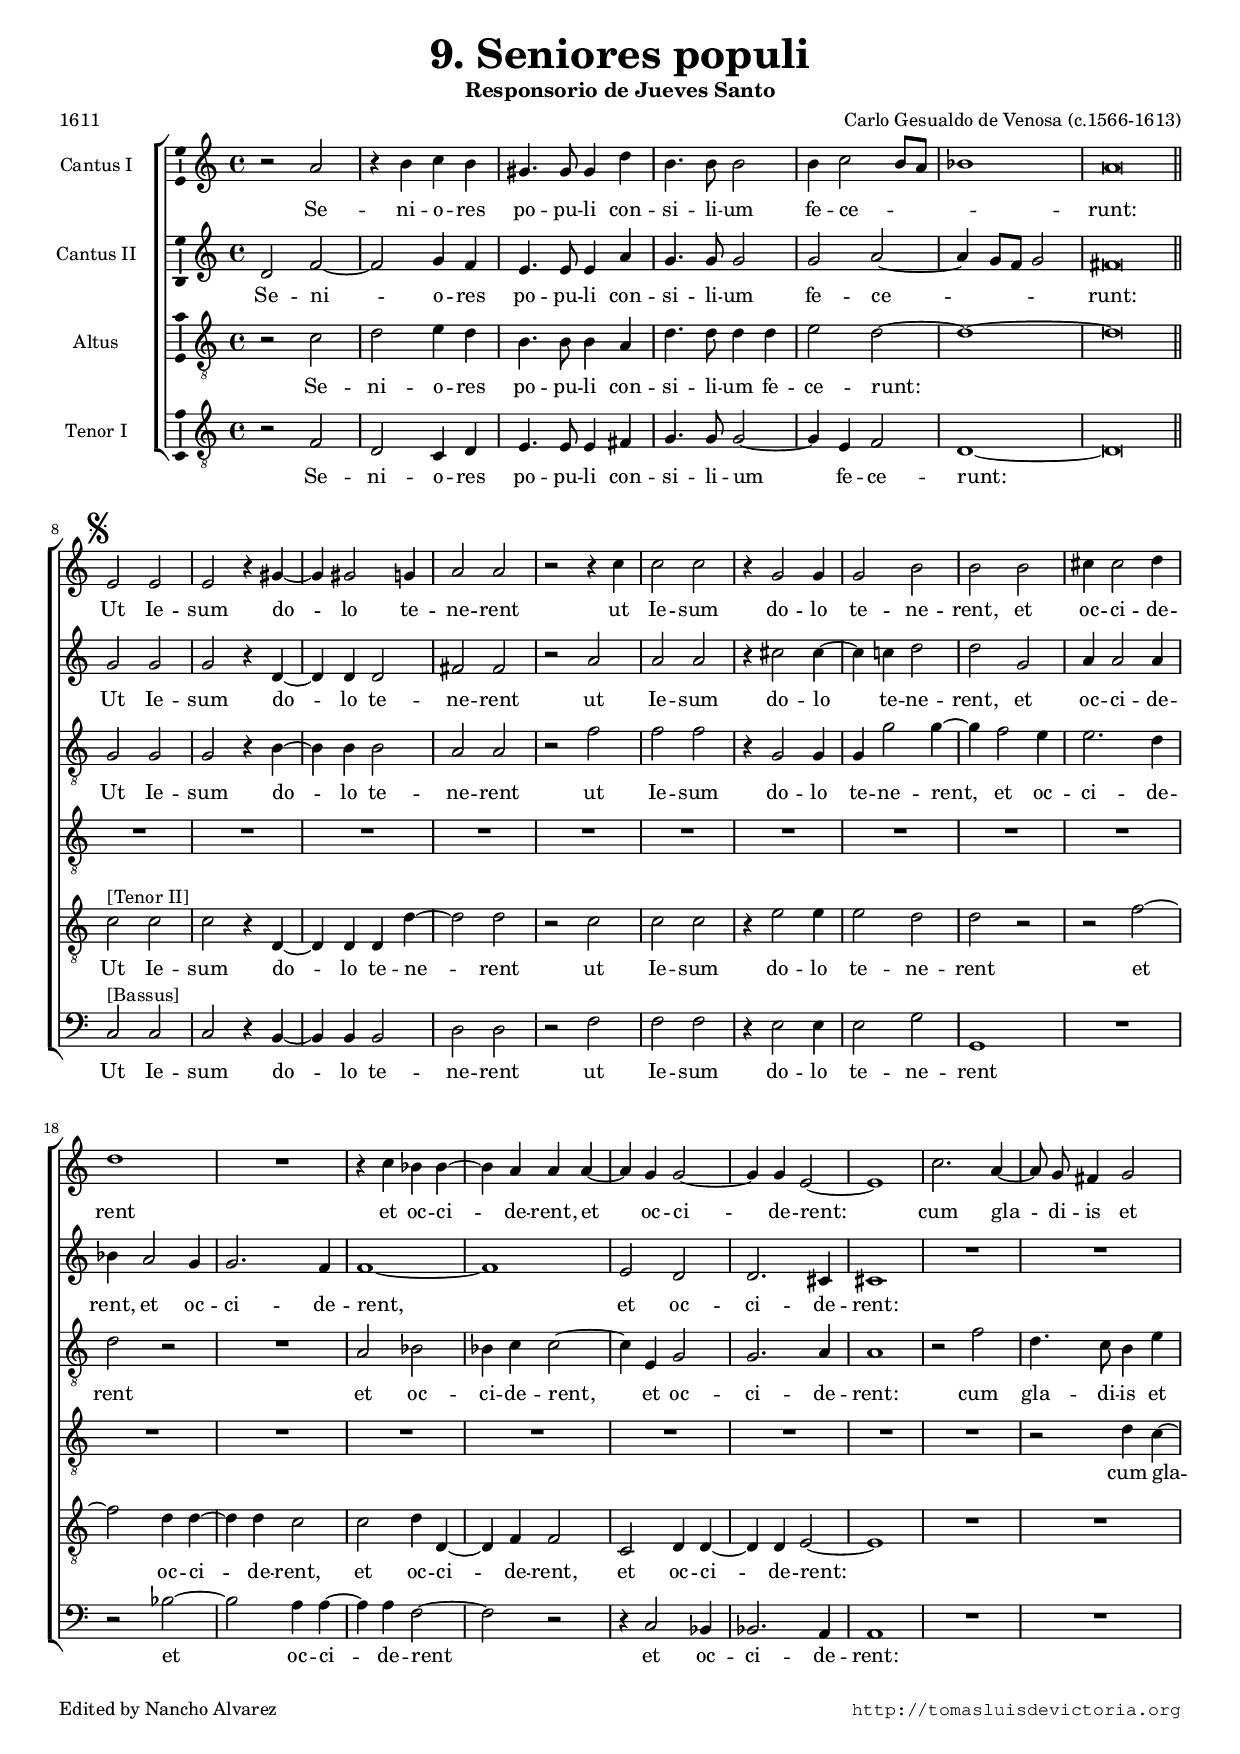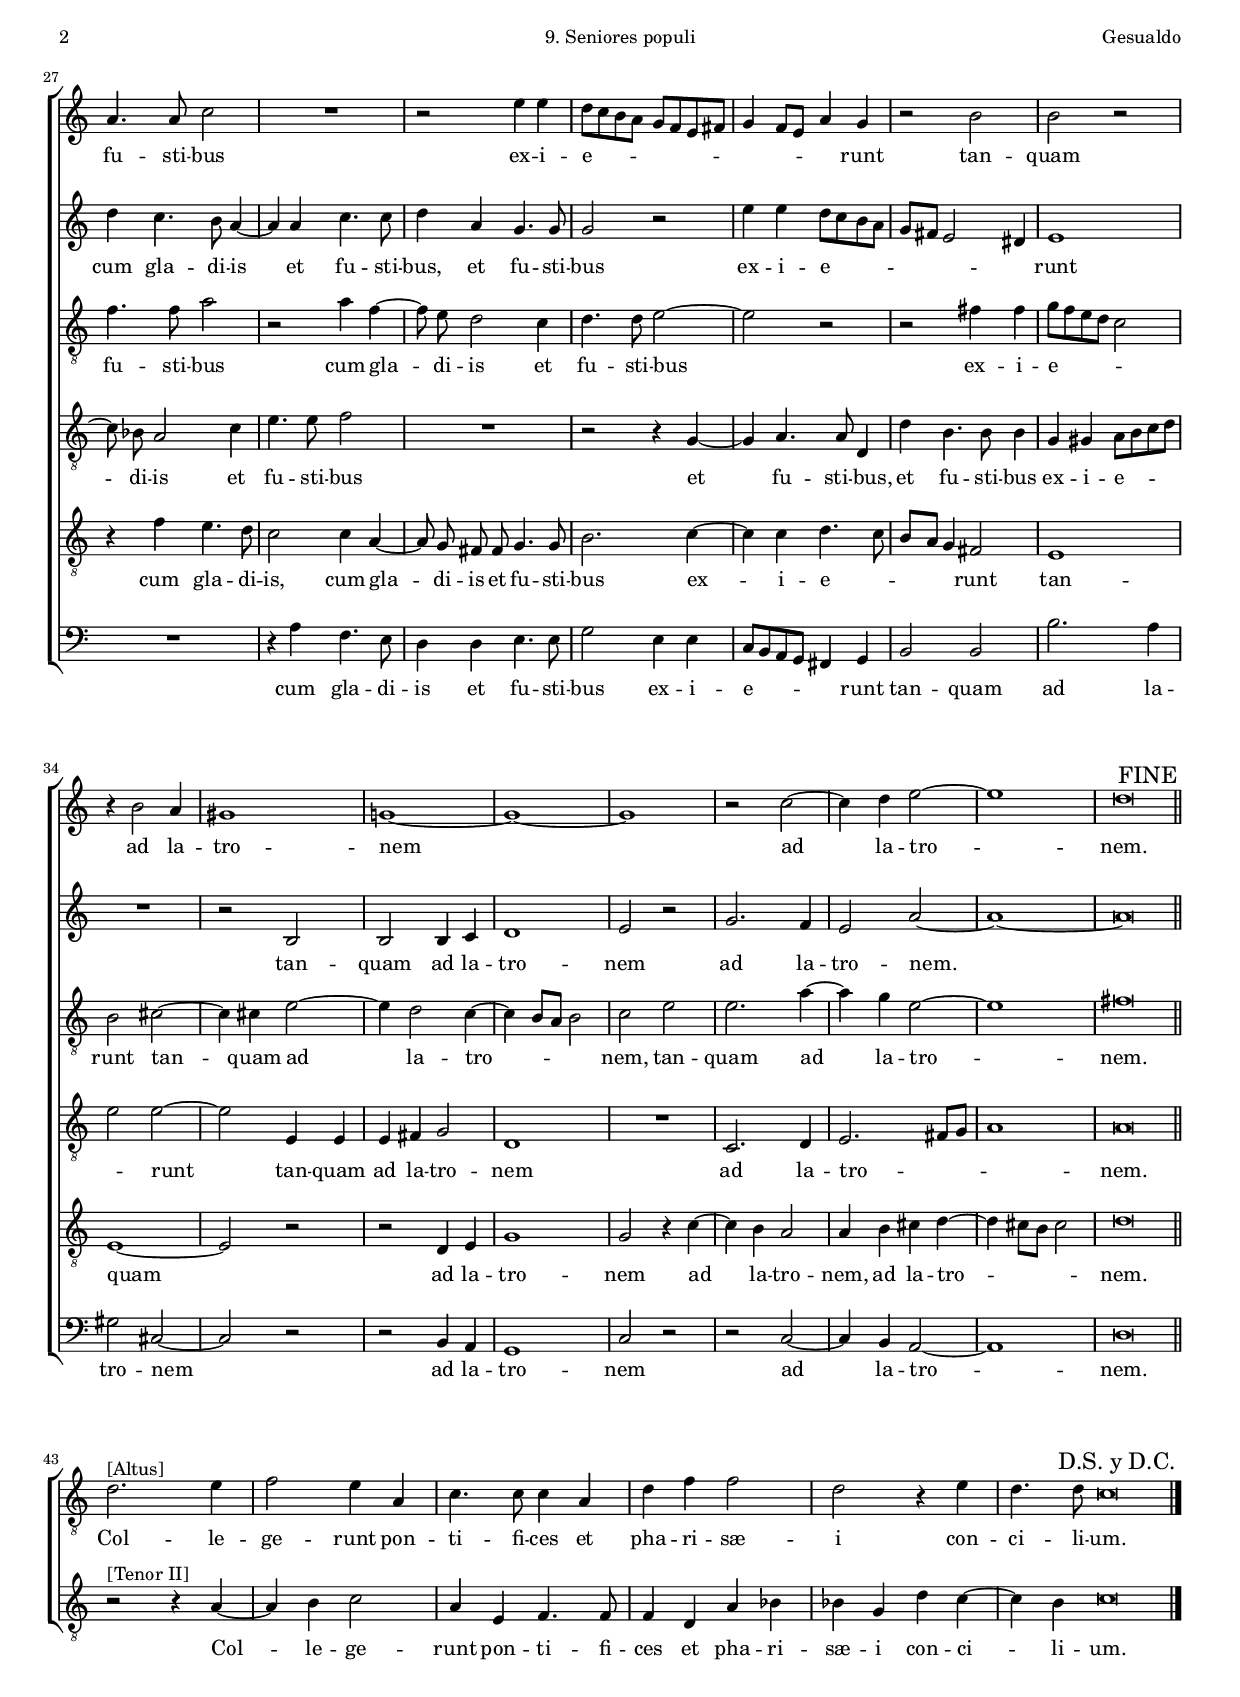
\version "2.18.0"

#(set-default-paper-size "a4")
#(set-global-staff-size 16.0)
#(ly:set-option 'point-and-click #f)
mtempo={\tempo 4 = 100}
mtempob={\tempo 4 = 50}
ss=\once \set suggestAccidentals = ##t
%mobile -s13.5 -i1.5

showMultiRests = { \set Staff.keepAliveInterfaces = #'( rhythmic-grob-interface multi-measure-rest-interface lyric-interface stanza-number-interface percent-repeat-interface) }
hideMultiRests = \unset Staff.keepAliveInterfaces

mt=#(define-music-function (parser location offset) (number?) ; move lyric text
      #{ \once \override LyricText.X-offset = -$offset #})


htitle="9. Seniores populi"
hcomposer="Gesualdo"

\header {
	title=\markup{\fontsize #3 "9. Seniores populi"}
	subtitle=\markup {"Responsorio de Jueves Santo"}
	%subsubtitle=\markup{\null \vspace #2 }
	%composer=\markup{\right-column{ "Carlo Gesualdo de Venosa"  "(c.1566-1613)"}}
	composer=\markup{"Carlo Gesualdo de Venosa (c.1566-1613)"}
        pdfauthor=\composer
	poet="1611"
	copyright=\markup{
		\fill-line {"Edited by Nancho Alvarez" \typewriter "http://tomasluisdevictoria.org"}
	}
%	tagline=""
}


global={\key c \major \time 4/4 \skip 1*7 \bar "||" \break
				\skip 1*35 \bar "||" \break
				\skip 1*6 \bar "|." }


cantus=\relative c''{
        r2 a
        r4 b c b
        gis4. gis8 gis4d'
        b4. b8 b2
        b4 c2 b8[ a]
        bes1
        a\breve*1/2
        \mark \markup { \musicglyph #"scripts.segno" }
	e2 e
	e r4 gis ~
	gis gis2 g4
	a2 a
	r2 r4 c
	c2 c
	r4 g2 g4
	g2 b
	b b
	cis4 cis2 d4
	d1
	R1
	r4 c bes bes ~
	bes4 a a a ~
	a g g2 ~
	g4 g e2 ~
	e1
	c'2. a4 ~
	a8 \noBeam g fis4 g2
	a4. a8 c2
	R1
	r2 e4 e
	d8[ c b a] g[ f e fis]
	g4 f8[ e] a4 g
	r2 b
	b r
	r4 b2 a4
	gis1
	g! ~
	g ~
	g
	r2 c ~
	c4 d e2 ~
	e1
	d\breve*1/2
	\override Score.RehearsalMark.self-alignment-X = #right
	\override Score.RehearsalMark.break-visibility = #'#(#t #t #f)
	\mark \markup{"FINE"}
	R1*6
	\mark \markup{"D.S. y D.C."}
}

cantusdos=\relative c'{
	d2 f ~
	f g4 f 
	e4. e8 e4 a
	g4. g8 g2
	g2 a ~
	a4 g8[ f] g2
	fis\breve*1/2
	g2 g
	g r4 d ~
	d d d2
	fis2 fis
	r a
	a a
	r4 cis2 cis4 ~
	cis4 c d2
	d g,
	a4 a2 a4
	bes4 a2 g4
	g2. f4
	f1 ~
	f
	e2 d
	d2. cis4
	cis1
	R1*2
	d'4 c4. b8 a4 ~
	a4 a c4. c8
	d4 a g4. g8
	g2 r
	e'4 e d8[ c b a]
	g8[ fis] e2 dis4
	e1
	R1
	r2 b
	b b4 c
	d1
	e2 r
	g2. f4
	e2 a ~
	a1 ~
	a\breve*1/2
	R1*6
}

altus=\relative c'{
	r2 c
	d e4 d
	b4. b8 b4 a
	d4. d8 d4 d
	e2 d ~
	d1 ~
	d\breve*1/2
	g,2 g
	g2 r4 b ~
	b b b2
	a a
	r2 f'
	f f
	r4 g,2 g4
	g4 g'2 g4 ~
	g f2 e4
	e2. d4
	d2 r
	R1
	a2 bes
	bes4 c c2 ~
	c4 e, g2
	g2. a4
	a1
	r2 f'
	d4. c8 b4 e
	f4. f8 a2
	r2 a4 f ~
	f8 e d2 c4
	d4. d8 e2 ~
	e r
	r fis4 fis
	g8[ f e d] c2
	b cis ~
	cis4 cis e2 ~
	e4 d2 c4 ~
	c4 b8[ a] b2
	c e
	e2. a4 ~
	a g e2 ~
	e1 
	fis\breve*1/2
	s4*0^\markup{"[Altus]"} %notablet
	d2. e4
	f2 e4 a,
	c4. c8 c4 a
	d f f2
	d r4 e
	d4. d8 c\breve*1/4
}

tenor=\relative c{
	r2 f
	d c4 d
	e4. e8 e4 fis
	g4. g8 g2 ~
	g4 e f2
	d1 ~
	d\breve*1/2
	\showMultiRests
	R1*18
	r2 d'4 c ~
	c8 bes a2 c4
	e4. e8 f2
	R1
	r2 r4 g, ~
	g a4. a8 d,4
	d'4 b4. b8 b4
	g4 gis a8[ b c d]
	e2 e ~
	e e,4 e
	e fis g2
	d1
	R1
	c2. d4
	e2. fis8[ g]
	a1
	a\breve*1/2
	\hideMultiRests
	R1*6
}

tenordos=\relative c'{
	R1*7
	s4*0^\markup{"[Tenor II]"} %notablet
	c2 c
	c r4 d, ~
	d d d d'~
	d2 d
	r2 c
	c c
	r4 e2 e4
	e2 d
	d r
	r f ~
	f d4 d ~
	d d c2
	c d4 d, ~
	d f f2
	c2 d4 d ~
	d d e2 ~
	e1
	R1*2
	r4 f'4 e4. d8
	c2 c4 a ~
	a8 g fis fis g4. g8
	b2.c4 ~
	c c d4. c8
	b8[ a] g4 fis2
	e1
	e1 ~
	e2 r
	r d4 e
	g1
	g2 r4 c ~
	c b a2
	a4 b cis d ~
	d cis8[ b] cis2
	d\breve*1/2
	s4*0^\markup{"[Tenor II]"} %notablet
	r2 r4 a ~
	a b c2
	a4 e f4. f8
	f4 d a' bes
	bes g d' c ~
	c b \mtempob c\breve*1/4
}

bassus=\relative c{
	R1*7
	s4*0^\markup{"[Bassus]"} %notablet
	c2 c
	c r4 b ~
	b b b2
	d2 d
	r2 f
	f f
	r4 e2 e4
	e2 g
	g,1
	R1
	r2 bes' ~
	bes2 a4 a ~
	a a f2 ~
	f r
	r4 c2 bes4
	bes2. a4
	a1
	R1*3
	r4 a' f4. e8
	d4 d e4. e8
	g2 e4 e
	c8[ b a g] fis4 g
	b2 b
	b'2. a4
	gis2 cis, ~
	cis r
	r b4 a
	g1
	c2 r
	r c ~
	c4 b a2 ~
	a1
	d\breve*1/2
	R1*6
}


textocantus=\lyricmode{
Se -- ni -- o -- res po -- pu -- li
con -- si -- li -- um
fe -- ce -- _ _ runt:
Ut Ie -- sum
do -- lo te -- ne -- rent
ut Ie -- sum
do -- lo te -- ne -- rent,
et oc -- ci -- de -- rent
et oc -- ci -- de -- rent,
et oc -- ci -- de -- rent:
cum gla -- di -- is et fu -- sti -- bus
ex -- i -- e -- _ _ _ _ runt
tan -- quam
ad la -- tro -- nem
ad la -- tro -- nem.
}

textocantusdos=\lyricmode{
Se -- ni -- o -- res po -- pu -- li
con -- si -- li -- um fe -- ce -- _ _ runt:
Ut Ie -- sum
do -- lo te -- ne -- rent
ut Ie -- sum
do -- lo te -- ne -- rent,
et oc -- ci -- de -- rent,
et oc -- ci -- de -- rent,
et oc -- ci -- de -- rent:
cum gla -- di -- is et fu -- sti -- bus,
et fu -- sti -- bus
ex -- i -- e -- _ _ _ runt
tan -- quam ad la -- tro -- nem
ad la -- tro -- nem.
}

textoaltus=\lyricmode{
Se -- ni -- o -- res po -- pu -- li
con -- si -- li -- um fe -- ce -- runt:
Ut Ie -- sum do -- lo te -- ne -- rent
ut Ie -- sum do -- lo te -- ne -- rent,
et oc -- ci -- de -- rent
et oc -- ci -- de -- rent,
et oc -- ci -- de -- rent:
cum gla -- di -- is et fu -- sti -- bus
cum gla -- di -- is et fu -- sti -- bus
ex -- i -- e -- _ runt
tan -- quam ad la -- tro -- _ _ nem,
tan -- quam ad la -- tro -- nem.
Col -- le -- ge -- runt
pon -- ti -- fi -- ces et pha -- ri -- sæ -- i
con -- ci -- li -- um.
}

textotenor=\lyricmode{
Se -- ni -- o -- res po -- pu -- li
con -- si -- li -- um
fe -- ce -- runt:
cum gla -- di -- is et fu -- sti -- bus
et fu -- \mt #1.5 sti -- \mt #.5 bus,
et fu -- sti -- bus
ex -- i -- e -- _ runt
tan -- quam ad la -- tro -- nem
ad la -- tro -- _ _ nem.
}

textotenordos=\lyricmode{
Ut Ie -- sum
do -- lo te -- ne -- rent
ut Ie -- sum
do -- lo te -- ne -- rent
et oc -- ci -- de -- rent,
et oc -- ci -- de -- rent,
et oc -- ci -- de -- rent:
cum gla -- di -- is,
cum gla -- di -- is et fu -- sti -- bus
ex -- i -- e -- _ _ _ runt
tan -- quam
ad la -- tro -- nem
ad la -- tro -- nem,
ad la -- tro -- _ _ nem.
Col -- le -- ge -- runt
pon -- ti -- fi -- ces et pha -- ri -- sæ -- i
con -- ci -- li -- um.
}

textobassus=\lyricmode{
Ut Ie -- sum
do -- lo te -- ne -- rent
ut Ie -- sum
do -- lo te -- ne -- rent
et oc -- ci -- de -- rent
et oc -- ci -- de -- rent:
cum gla -- di -- is et fu -- sti -- bus
ex -- i -- e -- _ runt
tan -- quam 
ad la -- tro -- nem
ad la -- tro -- nem
ad la -- tro -- nem.
}



\score {
\new ChoirStaff<<

	\new Staff <<\global
	\new Voice="v1" {
		\set Staff.instrumentName="Cantus I " 
		\clef "treble"
		\cantus }
	\new Lyrics \lyricsto "v1" {\textocantus }
	>>

	\new Staff <<\global
	\new Voice="v5" {
		\set Staff.instrumentName="Cantus II " 
		\clef "treble"
		\cantusdos }
	\new Lyrics \lyricsto "v5" {\textocantusdos }
	>>

	
	\new Staff << \global
	\new Voice="v2" {
		\set Staff.instrumentName="Altus "
		\clef "G_8" 
		\altus}
	\new Lyrics \lyricsto "v2" {\textoaltus }
	>>

	
	\new Staff <<\global
	\new Voice="v3" {
		\set Staff.instrumentName="Tenor I "
		\clef "G_8"
		\tenor }
	\new Lyrics \lyricsto "v3" {\textotenor }
	>>
	
	
	\new Staff \with{\remove Ambitus_engraver}<<\global
	\new Voice="v6" {
		\set Staff.instrumentName="Tenor II "
		\clef "G_8"
		\tenordos }
	\new Lyrics \lyricsto "v6" {\textotenordos }
	>>
	

	\new Staff \with{\remove Ambitus_engraver}<<\global
	\new Voice="v4" {
		\set Staff.instrumentName="Bassus "
		\clef "bass" 
		\bassus }
	\new Lyrics \lyricsto "v4" {\textobassus}
	>>
	
>>

\layout{ 
	\context {\Lyrics 
		\override VerticalAxisGroup.staff-affinity = #UP
		\override VerticalAxisGroup.nonstaff-relatedstaff-spacing =
			#'((basic-distance . 0) (minimum-distance . 0) (padding . 1))
		\override LyricText.font-size = #1.2
		\override LyricHyphen.minimum-distance = #0.5
	}
	\context {\Score 
		tempoHideNote = ##t
		\override BarNumber.padding = #2 
	}
	\context {\Voice 
		%melismaBusyProperties = #'()
		autoBeaming = ##f
	}
	\context {\Staff 
                \RemoveEmptyStaves %notablet
                \override VerticalAxisGroup.remove-first = ##t %notablet
		\override VerticalAxisGroup.staff-staff-spacing =
			#'((basic-distance . 11) (minimum-distance . 0) (padding . 1))
		\consists Ambitus_engraver 
		\override LigatureBracket.padding = #1
	}
}

%\midi { \mtempo }

}


\paper{
	evenHeaderMarkup=\markup  \fill-line { \fromproperty #'page:page-number-string \htitle \hcomposer }
	oddHeaderMarkup= \markup  \fill-line { \on-the-fly #not-first-page \hcomposer \on-the-fly #not-first-page \htitle \on-the-fly #not-first-page \fromproperty #'page:page-number-string }
	%system-count=20
	page-count = 2
	%systems-per-page = 3
	ragged-last-bottom = ##f
	indent=1.8\cm
	system-system-spacing =
	#'((basic-distance . 17) (minimum-distance . 0) (padding . 0))
	top-system-spacing = % header
	#'((basic-distance . 9) (minimum-distance . 0) (padding . 0))
	last-bottom-spacing = % footer
	#'((basic-distance . 12) (minimum-distance . 0) (padding . 0))
	%markup-system-spacing.padding = #1.5
}
